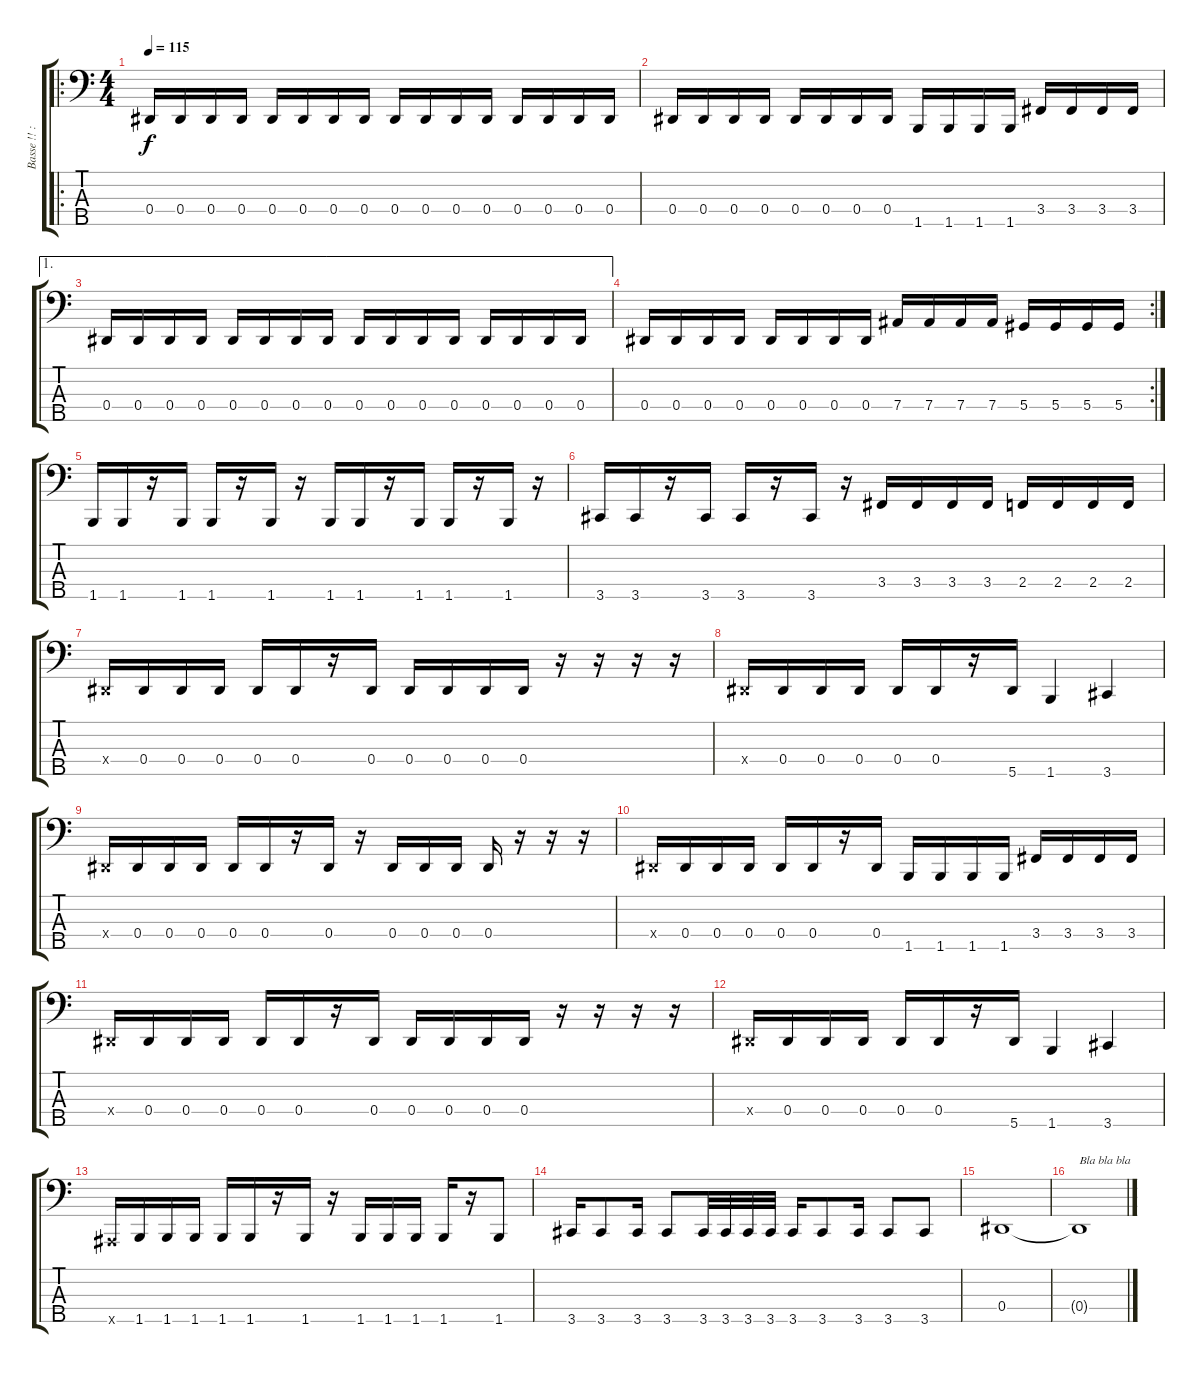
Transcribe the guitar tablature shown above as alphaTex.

\track ("Basse !! :D" "Basse !! :") {instrument electricbasspick}
\staff {score tabs}
\tuning (Gb2 Db2 Ab1 Eb1 Bb0) {hide}
\ro
\ts (4 4)
\tempo 115
\clef f4
\ks c
0.4.16{dy f} 0.4.16 0.4.16 0.4.16 0.4.16 0.4.16 0.4.16 0.4.16 0.4.16 0.4.16 0.4.16 0.4.16 0.4.16 0.4.16 0.4.16 0.4.16 |
0.4.16 0.4.16 0.4.16 0.4.16 0.4.16 0.4.16 0.4.16 0.4.16 1.5.16 1.5.16 1.5.16 1.5.16 3.4.16 3.4.16 3.4.16 3.4.16 |
\ae 1
0.4.16 0.4.16 0.4.16 0.4.16 0.4.16 0.4.16 0.4.16 0.4.16 0.4.16 0.4.16 0.4.16 0.4.16 0.4.16 0.4.16 0.4.16 0.4.16 |
\rc 2
0.4.16 0.4.16 0.4.16 0.4.16 0.4.16 0.4.16 0.4.16 0.4.16 7.4.16 7.4.16 7.4.16 7.4.16 5.4.16 5.4.16 5.4.16 5.4.16 |
1.5.16 1.5.16 r.16 1.5.16 1.5.16 r.16 1.5.16 r.16 1.5.16 1.5.16 r.16 1.5.16 1.5.16 r.16 1.5.16 r.16 |
3.5.16 3.5.16 r.16 3.5.16 3.5.16 r.16 3.5.16 r.16 3.4.16 3.4.16 3.4.16 3.4.16 2.4.16 2.4.16 2.4.16 2.4.16 |
0.4{x}.16 0.4.16 0.4.16 0.4.16 0.4.16 0.4.16 r.16 0.4.16 0.4.16 0.4.16 0.4.16 0.4.16 r.16 r.16 r.16 r.16 |
0.4{x}.16 0.4.16 0.4.16 0.4.16 0.4.16 0.4.16 r.16 5.5.16 1.5.4 3.5.4 |
0.4{x}.16 0.4.16 0.4.16 0.4.16 0.4.16 0.4.16 r.16 0.4.16 r.16 0.4.16 0.4.16 0.4.16 0.4.16 r.16 r.16 r.16 |
0.4{x}.16 0.4.16 0.4.16 0.4.16 0.4.16 0.4.16 r.16 0.4.16 1.5.16 1.5.16 1.5.16 1.5.16 3.4.16 3.4.16 3.4.16 3.4.16 |
0.4{x}.16 0.4.16 0.4.16 0.4.16 0.4.16 0.4.16 r.16 0.4.16 0.4.16 0.4.16 0.4.16 0.4.16 r.16 r.16 r.16 r.16 |
0.4{x}.16 0.4.16 0.4.16 0.4.16 0.4.16 0.4.16 r.16 5.5.16 1.5.4 3.5.4 |
0.5{x}.16 1.5.16 1.5.16 1.5.16 1.5.16 1.5.16 r.16 1.5.16 r.16 1.5.16 1.5.16 1.5.16 1.5.16 r.16 1.5.8 |
3.5.16 3.5.8 3.5.16 3.5.8 3.5.32 3.5.32 3.5.32 3.5.32 3.5.16 3.5.8 3.5.16 3.5.8 3.5.8 |
0.4.1 |
0.4{t}.1{txt "Bla bla bla"}
